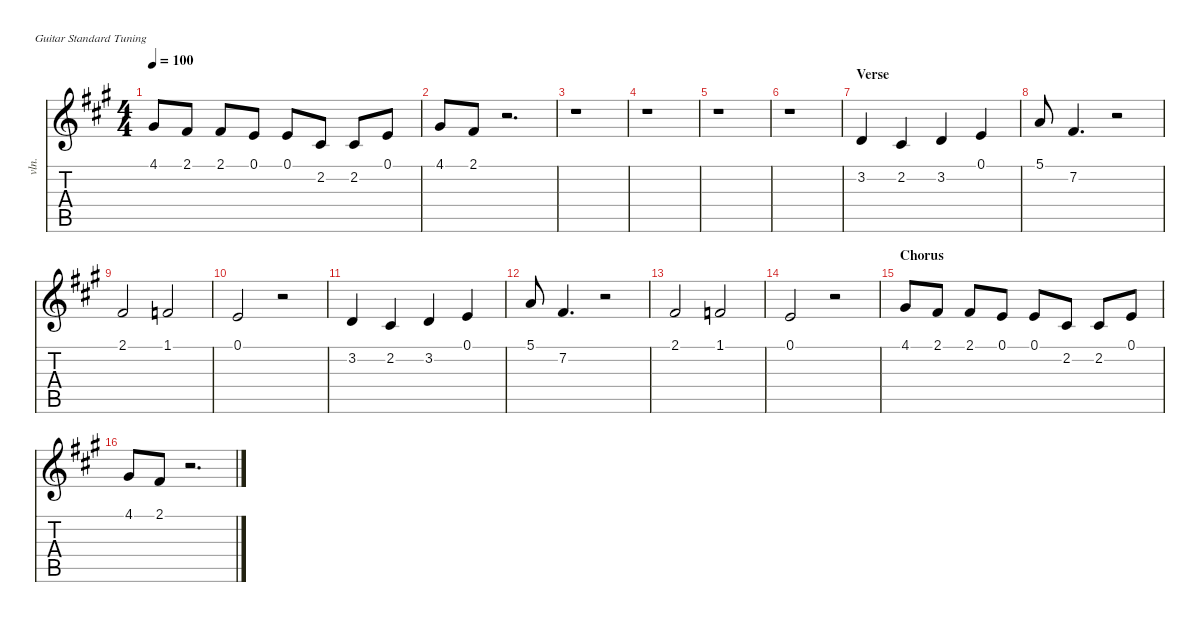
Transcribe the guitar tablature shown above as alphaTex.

\defaultSystemsLayout 4
\hideDynamics
\bracketExtendMode nobrackets
\track ("Paul" "vln.") {instrument synthstrings2}
\staff {score tabs}
\tuning (E4 B3 G3 D3 A2 E2)
\ts (4 4)
\tempo 100
\clef g2
\ks a
4.1{acc #}.8{dy f} 2.1{acc #}.8 2.1{acc #}.8 0.1{acc forcenatural}.8 0.1{acc forcenatural}.8 2.2{acc #}.8 2.2{acc #}.8 0.1{acc forcenatural}.8 |
4.1{acc #}.8 2.1{acc #}.8 r.2{d} |
r.1 |
r.1 |
r.1 |
r.1 |
\section ("" "Verse")
3.2{acc forcenatural}.4 2.2{acc #}.4 3.2{acc forcenatural}.4 0.1{acc forcenatural}.4 |
5.1{acc forcenatural}.8 7.2{acc #}.4{d} r.2 |
2.1{acc #}.2 1.1{acc forcenatural}.2 |
0.1{acc forcenatural}.2 r.2 |
3.2{acc forcenatural}.4 2.2{acc #}.4 3.2{acc forcenatural}.4 0.1{acc forcenatural}.4 |
5.1{acc forcenatural}.8 7.2{acc #}.4{d} r.2 |
2.1{acc #}.2 1.1{acc forcenatural}.2 |
0.1{acc forcenatural}.2 r.2 |
\section ("" "Chorus")
4.1{acc #}.8 2.1{acc #}.8 2.1{acc #}.8 0.1{acc forcenatural}.8 0.1{acc forcenatural}.8 2.2{acc #}.8 2.2{acc #}.8 0.1{acc forcenatural}.8 |
4.1{acc #}.8 2.1{acc #}.8 r.2{d}
